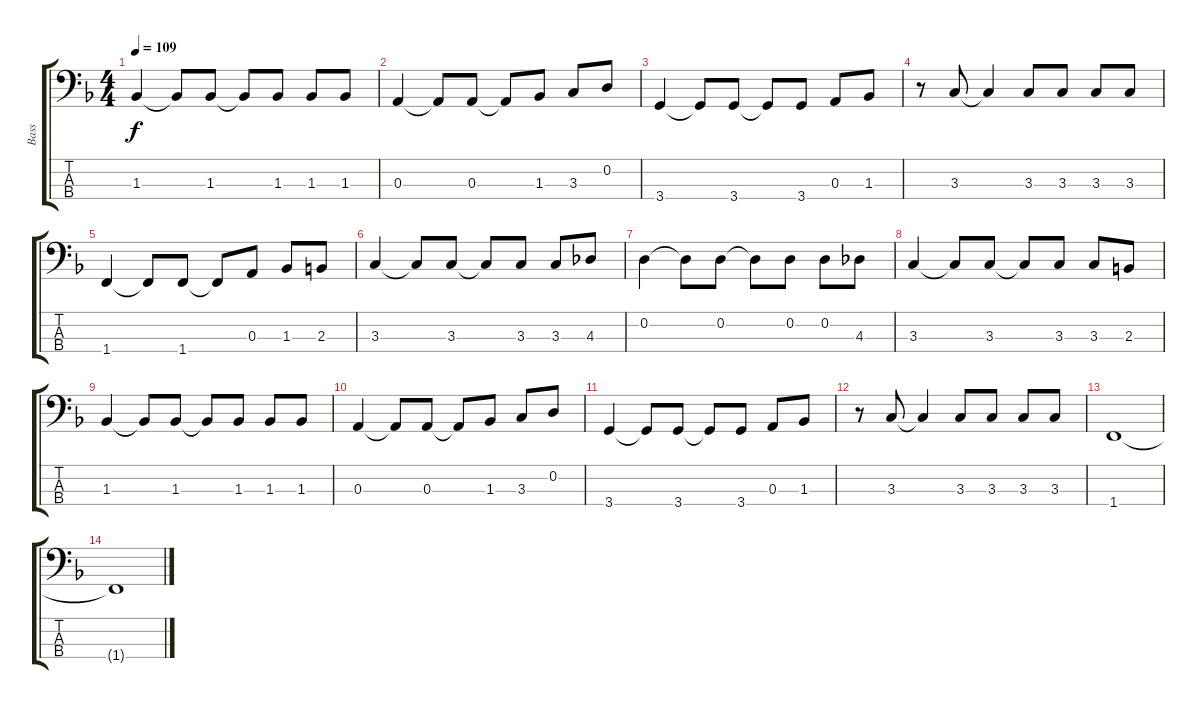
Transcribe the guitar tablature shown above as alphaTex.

\track ("Bass" "Bass") {instrument electricbassfinger}
\staff {score tabs}
\tuning (G2 D2 A1 E1) {hide}
\ts (4 4)
\tempo 109
\clef f4
\ks f
1.3.4{dy f} 1.3{t}.8 1.3.8 1.3{t}.8 1.3.8 1.3.8 1.3.8 |
0.3.4 0.3{t}.8 0.3.8 0.3{t}.8 1.3.8 3.3.8 0.2.8 |
3.4.4 3.4{t}.8 3.4.8 3.4{t}.8 3.4.8 0.3.8 1.3.8 |
r.8 3.3.8 3.3{t}.4 3.3.8 3.3.8 3.3.8 3.3.8 |
1.4.4 1.4{t}.8 1.4.8 1.4{t}.8 0.3.8 1.3.8 2.3.8 |
3.3.4 3.3{t}.8 3.3.8 3.3{t}.8 3.3.8 3.3.8 4.3.8 |
0.2.4 0.2{t}.8 0.2.8 0.2{t}.8 0.2.8 0.2.8 4.3.8 |
3.3.4 3.3{t}.8 3.3.8 3.3{t}.8 3.3.8 3.3.8 2.3.8 |
1.3.4 1.3{t}.8 1.3.8 1.3{t}.8 1.3.8 1.3.8 1.3.8 |
0.3.4 0.3{t}.8 0.3.8 0.3{t}.8 1.3.8 3.3.8 0.2.8 |
3.4.4 3.4{t}.8 3.4.8 3.4{t}.8 3.4.8 0.3.8 1.3.8 |
r.8 3.3.8 3.3{t}.4 3.3.8 3.3.8 3.3.8 3.3.8 |
1.4.1 |
1.4{t}.1
